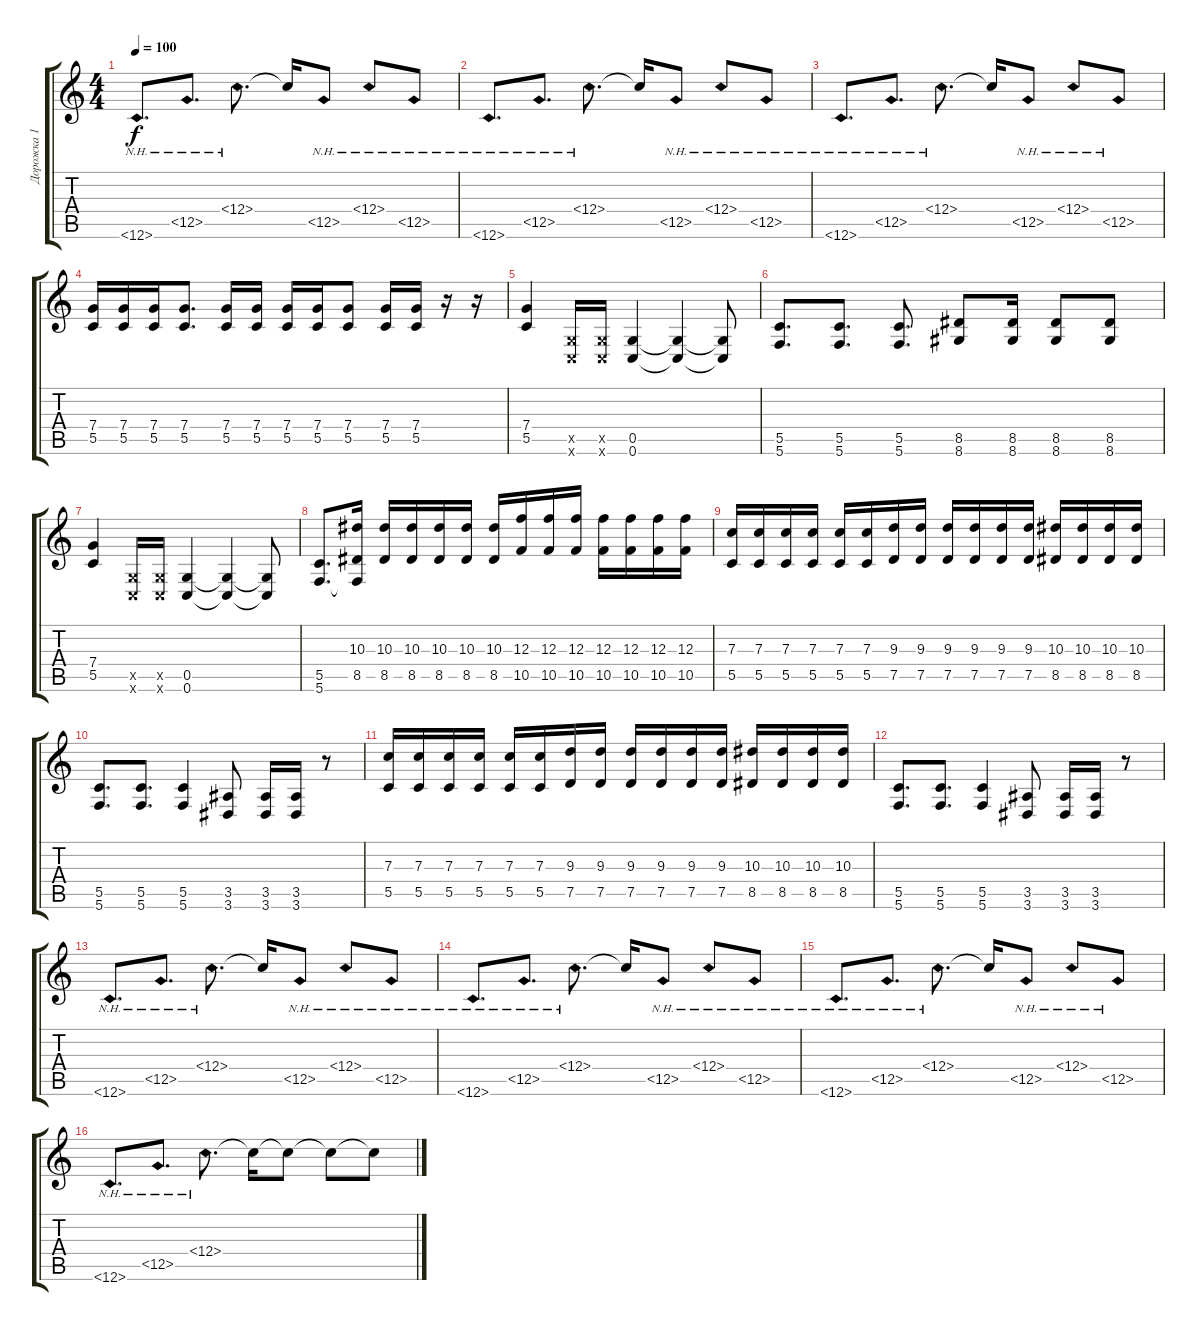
\track ("Дорожка 1" "Дорожка 1") {instrument acousticguitarsteel}
\staff {score tabs}
\tuning (D4 A3 F3 C3 G2 C2) {hide}
\ts (4 4)
\tempo 100
\clef g2
\ks c
12.6{nh}.8{d dy f} 12.5{nh}.8{d} 12.4{nh}.8{d} 12.4{t}.16 12.5{nh}.8 12.4{nh}.8 12.5{nh}.8 |
12.6{nh}.8{d} 12.5{nh}.8{d} 12.4{nh}.8{d} 12.4{t}.16 12.5{nh}.8 12.4{nh}.8 12.5{nh}.8 |
12.6{nh}.8{d} 12.5{nh}.8{d} 12.4{nh}.8{d} 12.4{t}.16 12.5{nh}.8 12.4{nh}.8 12.5{nh}.8 |
(7.4 5.5).16{instrument distortionguitar} (7.4 5.5).16 (7.4 5.5).16 (7.4 5.5).8{d} (7.4 5.5).16 (7.4 5.5).16 (7.4 5.5).16 (7.4 5.5).16 (7.4 5.5).8 (7.4 5.5).16 (7.4 5.5).16 r.16 r.16 |
(7.4 5.5).4 (0.5{x} 0.6{x}).16 (0.5{x} 0.6{x}).16 (0.5 0.6).4 (0.5{t} 0.6{t}).4 (0.5{t} 0.6{t}).8 |
(5.5 5.6).8{d} (5.5 5.6).8{d} (5.5 5.6).8{d} (8.5 8.6).8 (8.5 8.6).16 (8.5 8.6).8 (8.5 8.6).8 |
(7.4 5.5).4 (0.5{x} 0.6{x}).16 (0.5{x} 0.6{x}).16 (0.5 0.6).4 (0.5{t} 0.6{t}).4 (0.5{t} 0.6{t}).8 |
(5.5 5.6).8{d} (10.3 8.5 5.6{t}).16 (10.3 8.5).16 (10.3 8.5).16 (10.3 8.5).16 (10.3 8.5).16 (10.3 8.5).16 (12.3 10.5).16 (12.3 10.5).16 (12.3 10.5).16 (12.3 10.5).16 (12.3 10.5).16 (12.3 10.5).16 (12.3 10.5).16 |
(7.3 5.5).16 (7.3 5.5).16 (7.3 5.5).16 (7.3 5.5).16 (7.3 5.5).16 (7.3 5.5).16 (9.3 7.5).16 (9.3 7.5).16 (9.3 7.5).16 (9.3 7.5).16 (9.3 7.5).16 (9.3 7.5).16 (10.3 8.5).16 (10.3 8.5).16 (10.3 8.5).16 (10.3 8.5).16 |
(5.5 5.6).8{d} (5.5 5.6).8{d} (5.5 5.6).4 (3.5 3.6).8 (3.5 3.6).16 (3.5 3.6).16 r.8 |
(7.3 5.5).16 (7.3 5.5).16 (7.3 5.5).16 (7.3 5.5).16 (7.3 5.5).16 (7.3 5.5).16 (9.3 7.5).16 (9.3 7.5).16 (9.3 7.5).16 (9.3 7.5).16 (9.3 7.5).16 (9.3 7.5).16 (10.3 8.5).16 (10.3 8.5).16 (10.3 8.5).16 (10.3 8.5).16 |
(5.5 5.6).8{d} (5.5 5.6).8{d} (5.5 5.6).4 (3.5 3.6).8 (3.5 3.6).16 (3.5 3.6).16 r.8 |
12.6{nh}.8{d instrument acousticguitarsteel} 12.5{nh}.8{d} 12.4{nh}.8{d} 12.4{t}.16 12.5{nh}.8 12.4{nh}.8 12.5{nh}.8 |
12.6{nh}.8{d} 12.5{nh}.8{d} 12.4{nh}.8{d} 12.4{t}.16 12.5{nh}.8 12.4{nh}.8 12.5{nh}.8 |
12.6{nh}.8{d} 12.5{nh}.8{d} 12.4{nh}.8{d} 12.4{t}.16 12.5{nh}.8 12.4{nh}.8 12.5{nh}.8 |
12.6{nh}.8{d} 12.5{nh}.8{d} 12.4{nh}.8{d} 12.4{t}.16 12.4{t}.8 12.4{t}.8 12.4{t}.8
